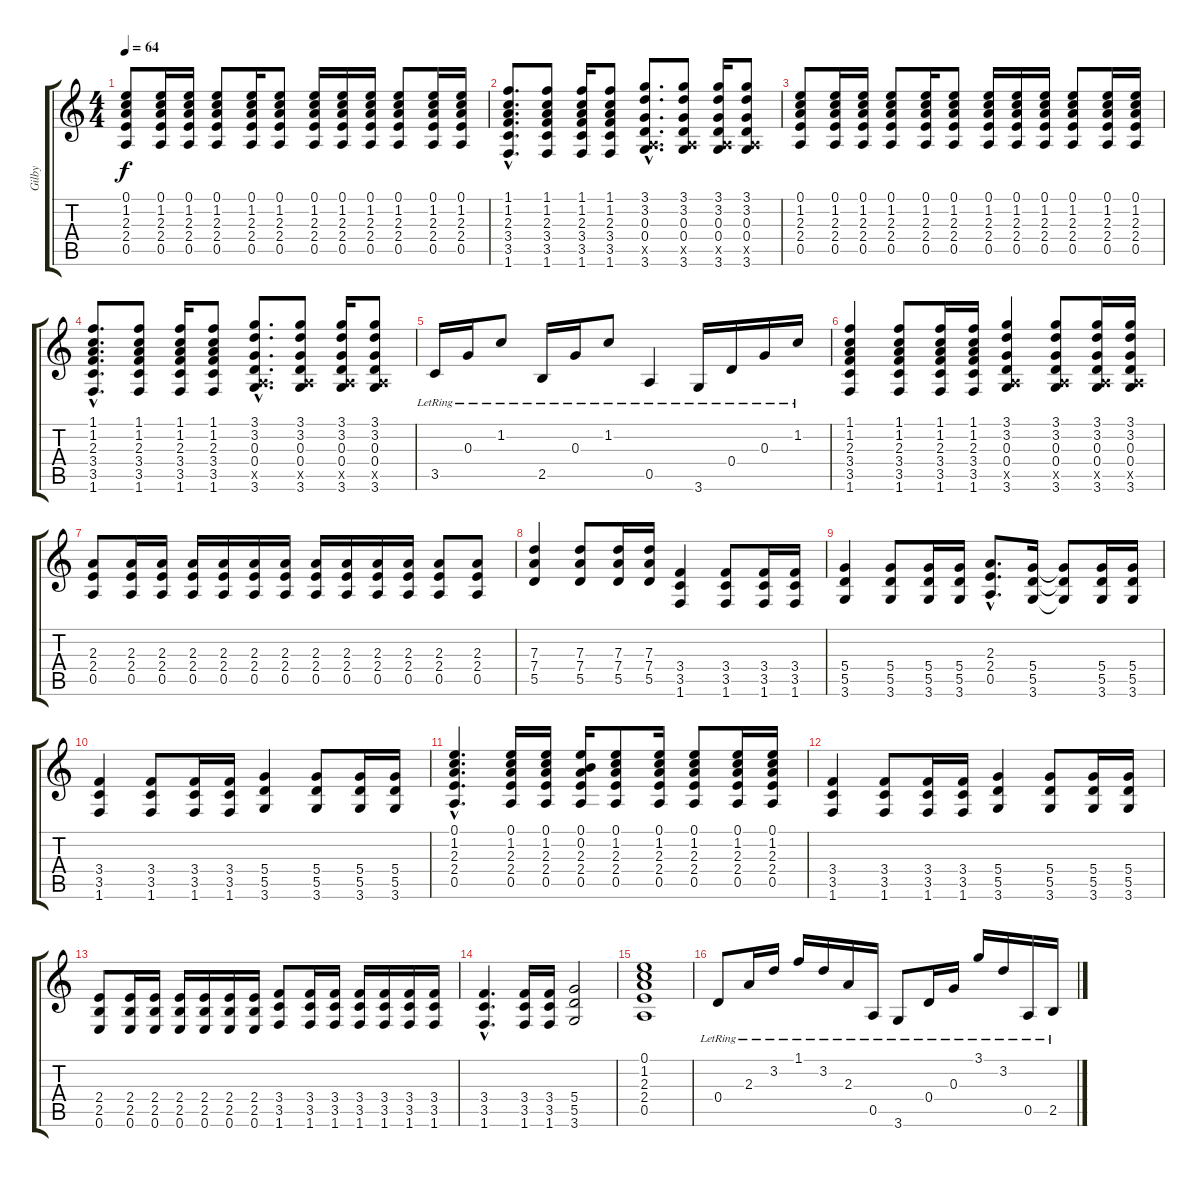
\track ("Gilby" "Gilby") {instrument electricguitarjazz}
\staff {score tabs}
\tuning (E4 B3 G3 D3 A2 E2) {hide}
\ts (4 4)
\tempo 64
\clef g2
\ks c
(0.1 1.2 2.3 2.4 0.5).8{dy f} (0.1 1.2 2.3 2.4 0.5).16 (0.1 1.2 2.3 2.4 0.5).16 (0.1 1.2 2.3 2.4 0.5).8 (0.1 1.2 2.3 2.4 0.5).16 (0.1 1.2 2.3 2.4 0.5).8 (0.1 1.2 2.3 2.4 0.5).16 (0.1 1.2 2.3 2.4 0.5).16 (0.1 1.2 2.3 2.4 0.5).16 (0.1 1.2 2.3 2.4 0.5).8 (0.1 1.2 2.3 2.4 0.5).16 (0.1 1.2 2.3 2.4 0.5).16 |
(1.1{hac} 1.2{hac} 2.3{hac} 3.4{hac} 3.5{hac} 1.6{hac}).8{d} (1.1 1.2 2.3 3.4 3.5 1.6).8 (1.1 1.2 2.3 3.4 3.5 1.6).16 (1.1 1.2 2.3 3.4 3.5 1.6).8 (3.1{hac} 3.2{hac} 0.3{hac} 0.4{hac} 0.5{hac x} 3.6{hac}).8{d} (3.1 3.2 0.3 0.4 0.5{x} 3.6).8 (3.1 3.2 0.3 0.4 0.5{x} 3.6).16 (3.1 3.2 0.3 0.4 0.5{x} 3.6).8 |
(0.1 1.2 2.3 2.4 0.5).8 (0.1 1.2 2.3 2.4 0.5).16 (0.1 1.2 2.3 2.4 0.5).16 (0.1 1.2 2.3 2.4 0.5).8 (0.1 1.2 2.3 2.4 0.5).16 (0.1 1.2 2.3 2.4 0.5).8 (0.1 1.2 2.3 2.4 0.5).16 (0.1 1.2 2.3 2.4 0.5).16 (0.1 1.2 2.3 2.4 0.5).16 (0.1 1.2 2.3 2.4 0.5).8 (0.1 1.2 2.3 2.4 0.5).16 (0.1 1.2 2.3 2.4 0.5).16 |
(1.1{hac} 1.2{hac} 2.3{hac} 3.4{hac} 3.5{hac} 1.6{hac}).8{d} (1.1 1.2 2.3 3.4 3.5 1.6).8 (1.1 1.2 2.3 3.4 3.5 1.6).16 (1.1 1.2 2.3 3.4 3.5 1.6).8 (3.1{hac} 3.2{hac} 0.3{hac} 0.4{hac} 0.5{hac x} 3.6{hac}).8{d} (3.1 3.2 0.3 0.4 0.5{x} 3.6).8 (3.1 3.2 0.3 0.4 0.5{x} 3.6).16 (3.1 3.2 0.3 0.4 0.5{x} 3.6).8 |
3.5{lr}.16 0.3{lr}.16 1.2{lr}.8 2.5{lr}.16 0.3{lr}.16 1.2{lr}.8 0.5{lr}.4 3.6{lr}.16 0.4{lr}.16 0.3{lr}.16 1.2{lr}.16 |
(1.1 1.2 2.3 3.4 3.5 1.6).4{instrument overdrivenguitar} (1.1 1.2 2.3 3.4 3.5 1.6).8 (1.1 1.2 2.3 3.4 3.5 1.6).16 (1.1 1.2 2.3 3.4 3.5 1.6).16 (3.1 3.2 0.3 0.4 0.5{x} 3.6).4 (3.1 3.2 0.3 0.4 0.5{x} 3.6).8 (3.1 3.2 0.3 0.4 0.5{x} 3.6).16 (3.1 3.2 0.3 0.4 0.5{x} 3.6).16 |
(2.3 2.4 0.5).8 (2.3 2.4 0.5).16 (2.3 2.4 0.5).16 (2.3 2.4 0.5).16 (2.3 2.4 0.5).16 (2.3 2.4 0.5).16 (2.3 2.4 0.5).16 (2.3 2.4 0.5).16 (2.3 2.4 0.5).16 (2.3 2.4 0.5).16 (2.3 2.4 0.5).16 (2.3 2.4 0.5).8 (2.3 2.4 0.5).8 |
(7.3 7.4 5.5).4 (7.3 7.4 5.5).8 (7.3 7.4 5.5).16 (7.3 7.4 5.5).16 (3.4 3.5 1.6).4 (3.4 3.5 1.6).8 (3.4 3.5 1.6).16 (3.4 3.5 1.6).16 |
(5.4 5.5 3.6).4 (5.4 5.5 3.6).8 (5.4 5.5 3.6).16 (5.4 5.5 3.6).16 (2.3{hac} 2.4{hac} 0.5{hac}).8{d} (5.4 5.5 3.6).16 (5.4{t} 5.5{t} 3.6{t}).8 (5.4 5.5 3.6).16 (5.4 5.5 3.6).16 |
(3.4 3.5 1.6).4 (3.4 3.5 1.6).8 (3.4 3.5 1.6).16 (3.4 3.5 1.6).16 (5.4 5.5 3.6).4 (5.4 5.5 3.6).8 (5.4 5.5 3.6).16 (5.4 5.5 3.6).16 |
(0.1{hac} 1.2{hac} 2.3{hac} 2.4{hac} 0.5{hac}).4{d} (0.1 1.2 2.3 2.4 0.5).16 (0.1 1.2 2.3 2.4 0.5).16 (0.1 0.2 2.3 2.4 0.5).16 (0.1 1.2 2.3 2.4 0.5).8 (0.1 1.2 2.3 2.4 0.5).16 (0.1 1.2 2.3 2.4 0.5).8 (0.1 1.2 2.3 2.4 0.5).16 (0.1 1.2 2.3 2.4 0.5).16 |
(3.4 3.5 1.6).4 (3.4 3.5 1.6).8 (3.4 3.5 1.6).16 (3.4 3.5 1.6).16 (5.4 5.5 3.6).4 (5.4 5.5 3.6).8 (5.4 5.5 3.6).16 (5.4 5.5 3.6).16 |
(2.4 2.5 0.6).8 (2.4 2.5 0.6).16 (2.4 2.5 0.6).16 (2.4 2.5 0.6).16 (2.4 2.5 0.6).16 (2.4 2.5 0.6).16 (2.4 2.5 0.6).16 (3.4 3.5 1.6).8 (3.4 3.5 1.6).16 (3.4 3.5 1.6).16 (3.4 3.5 1.6).16 (3.4 3.5 1.6).16 (3.4 3.5 1.6).16 (3.4 3.5 1.6).16 |
(3.4{hac} 3.5{hac} 1.6{hac}).4{d} (3.4 3.5 1.6).16 (3.4 3.5 1.6).16 (5.4 5.5 3.6).2 |
(0.1 1.2 2.3 2.4 0.5).1 |
0.4{lr}.8{instrument electricguitarjazz} 2.3{lr}.16 3.2{lr}.16 1.1{lr}.16 3.2{lr}.16 2.3{lr}.16 0.5{lr}.16 3.6{lr}.8 0.4{lr}.16 0.3{lr}.16 3.1{lr}.16 3.2{lr}.16 0.5{lr}.16 2.5{lr}.16
